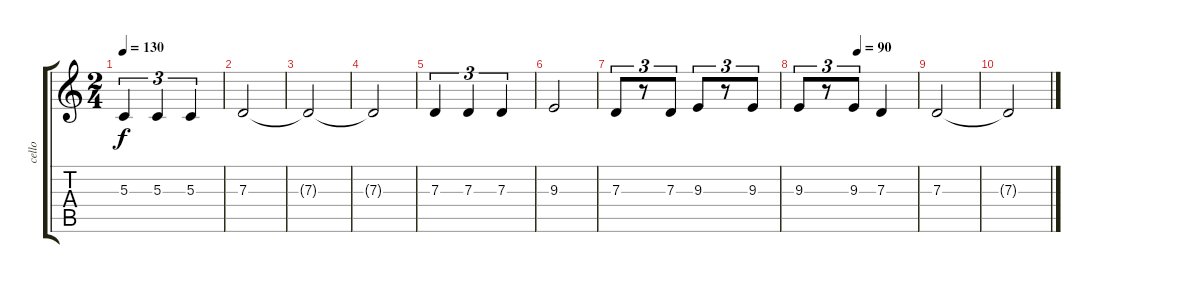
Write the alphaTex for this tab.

\track ("cello" "cello") {instrument cello}
\staff {score tabs}
\tuning (E4 B3 G3 D3 A2 E2) {hide}
\ts (2 4)
\tempo 130
\clef g2
\ks c
5.3.4{tu (3 2) dy f} 5.3.4{tu (3 2)} 5.3.4{tu (3 2)} |
7.3.2 |
7.3{t}.2 |
7.3{t}.2 |
7.3.4{tu (3 2)} 7.3.4{tu (3 2)} 7.3.4{tu (3 2)} |
9.3.2 |
7.3.8{tu (3 2)} r.8{tu (3 2)} 7.3.8{tu (3 2)} 9.3.8{tu (3 2)} r.8{tu (3 2)} 9.3.8{tu (3 2)} |
\tempo (90 0.5)
9.3.8{tu (3 2)} r.8{tu (3 2)} 9.3.8{tu (3 2)} 7.3.4 |
7.3.2 |
7.3{t}.2
